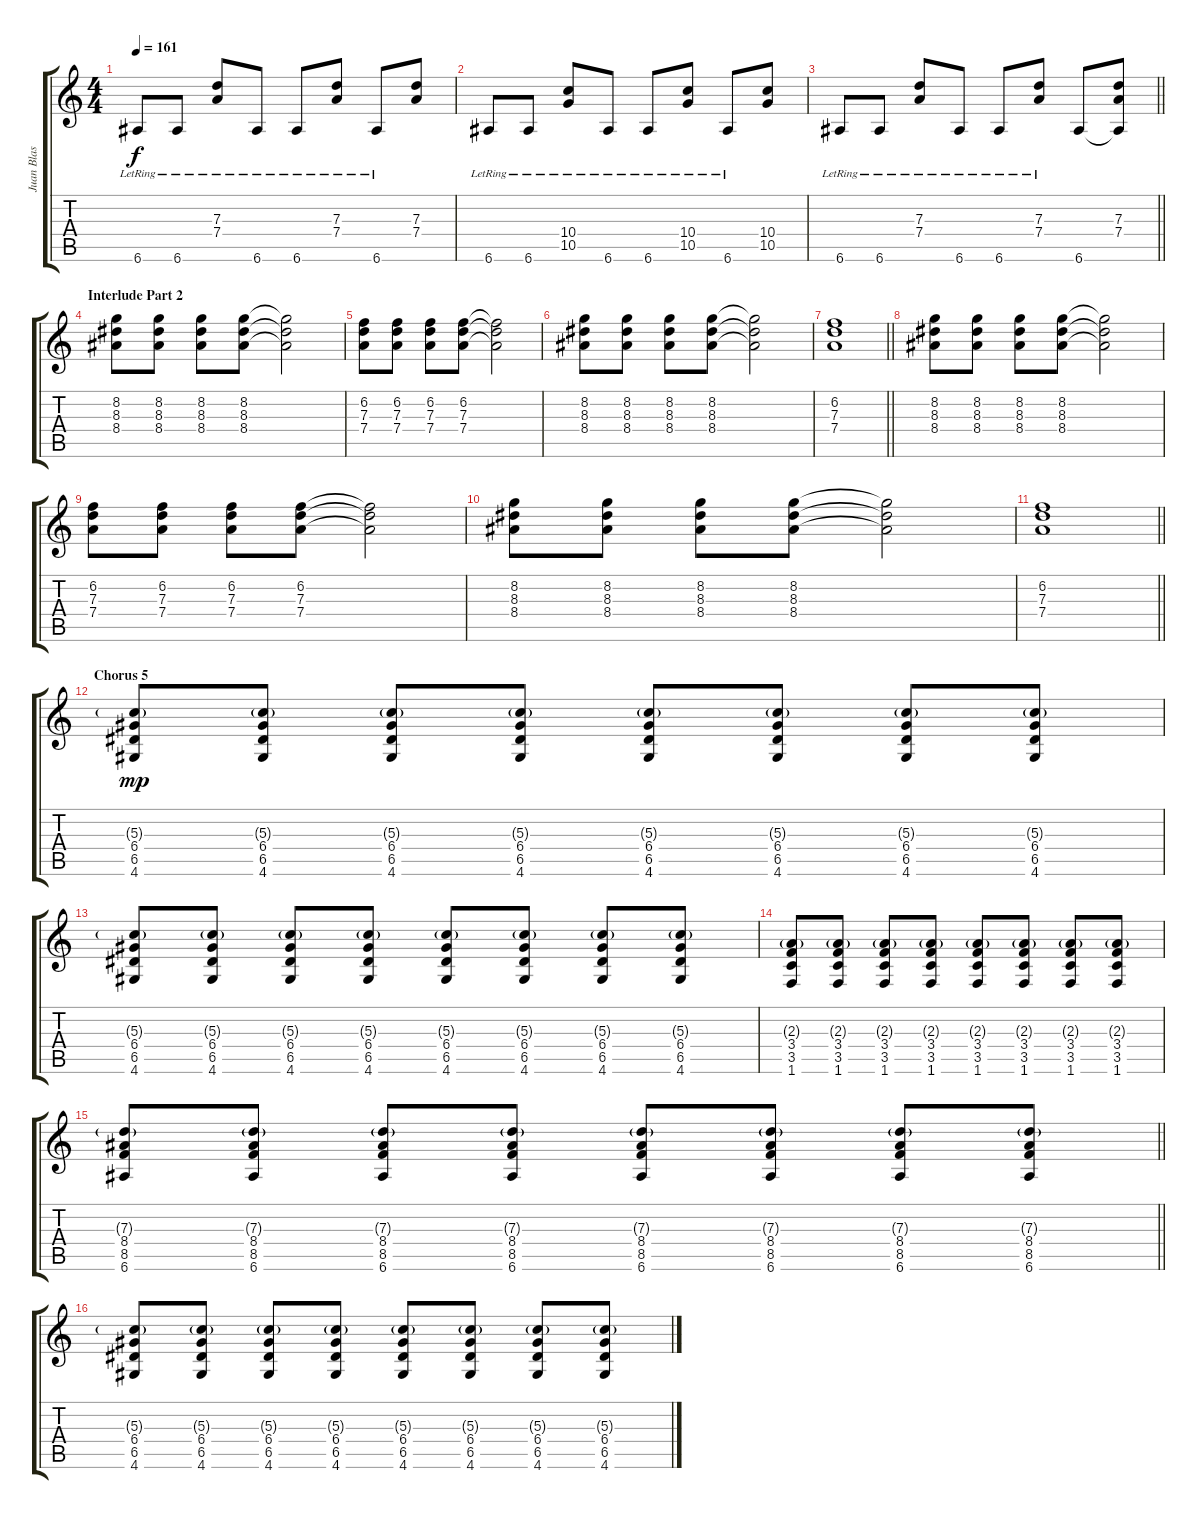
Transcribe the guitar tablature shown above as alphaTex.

\track ("Juan Blas" "Juan Blas") {instrument overdrivenguitar}
\staff {score tabs}
\tuning (E4 B3 G3 D3 A2 E2) {hide}
\ts (4 4)
\tempo 161
\clef g2
\ks c
6.6{lr}.8{dy f} 6.6{lr}.8 (7.3{lr} 7.4{lr}).8 6.6{lr}.8 6.6{lr}.8 (7.3{lr} 7.4{lr}).8 6.6{lr}.8 (7.3 7.4).8 |
6.6{lr}.8 6.6{lr}.8 (10.4{lr} 10.5{lr}).8 6.6{lr}.8 6.6{lr}.8 (10.4{lr} 10.5{lr}).8 6.6{lr}.8 (10.4 10.5).8 |
\barLineRight lightlight
6.6{lr}.8 6.6{lr}.8 (7.3{lr} 7.4{lr}).8 6.6{lr}.8 6.6{lr}.8 (7.3{lr} 7.4{lr}).8 6.6.8 (7.3 7.4 6.6{t}).8 |
\section ("" "Interlude Part 2")
(8.2 8.3 8.4).8{balance 14} (8.2 8.3 8.4).8 (8.2 8.3 8.4).8 (8.2 8.3 8.4).8 (8.2{t} 8.3{t} 8.4{t}).2 |
(6.2 7.3 7.4).8{balance 2} (6.2 7.3 7.4).8 (6.2 7.3 7.4).8 (6.2 7.3 7.4).8 (6.2{t} 7.3{t} 7.4{t}).2 |
(8.2 8.3 8.4).8{balance 14} (8.2 8.3 8.4).8 (8.2 8.3 8.4).8 (8.2 8.3 8.4).8 (8.2{t} 8.3{t} 8.4{t}).2 |
\barLineRight lightlight
(6.2 7.3 7.4).1{balance 2} |
(8.2 8.3 8.4).8{balance 14} (8.2 8.3 8.4).8 (8.2 8.3 8.4).8 (8.2 8.3 8.4).8 (8.2{t} 8.3{t} 8.4{t}).2 |
(6.2 7.3 7.4).8{balance 2} (6.2 7.3 7.4).8 (6.2 7.3 7.4).8 (6.2 7.3 7.4).8 (6.2{t} 7.3{t} 7.4{t}).2 |
(8.2 8.3 8.4).8{balance 14} (8.2 8.3 8.4).8 (8.2 8.3 8.4).8 (8.2 8.3 8.4).8 (8.2{t} 8.3{t} 8.4{t}).2 |
\barLineRight lightlight
(6.2 7.3 7.4).1{balance 8} |
\section ("" "Chorus 5")
(5.3{g} 6.4 6.5 4.6).8{dy mp instrument overdrivenguitar} (5.3{g} 6.4 6.5 4.6).8 (5.3{g} 6.4 6.5 4.6).8 (5.3{g} 6.4 6.5 4.6).8 (5.3{g} 6.4 6.5 4.6).8 (5.3{g} 6.4 6.5 4.6).8 (5.3{g} 6.4 6.5 4.6).8 (5.3{g} 6.4 6.5 4.6).8 |
(5.3{g} 6.4 6.5 4.6).8 (5.3{g} 6.4 6.5 4.6).8 (5.3{g} 6.4 6.5 4.6).8 (5.3{g} 6.4 6.5 4.6).8 (5.3{g} 6.4 6.5 4.6).8 (5.3{g} 6.4 6.5 4.6).8 (5.3{g} 6.4 6.5 4.6).8 (5.3{g} 6.4 6.5 4.6).8 |
(2.3{g} 3.4 3.5 1.6).8 (2.3{g} 3.4 3.5 1.6).8 (2.3{g} 3.4 3.5 1.6).8 (2.3{g} 3.4 3.5 1.6).8 (2.3{g} 3.4 3.5 1.6).8 (2.3{g} 3.4 3.5 1.6).8 (2.3{g} 3.4 3.5 1.6).8 (2.3{g} 3.4 3.5 1.6).8 |
\barLineRight lightlight
(7.3{g} 8.4 8.5 6.6).8 (7.3{g} 8.4 8.5 6.6).8 (7.3{g} 8.4 8.5 6.6).8 (7.3{g} 8.4 8.5 6.6).8 (7.3{g} 8.4 8.5 6.6).8 (7.3{g} 8.4 8.5 6.6).8 (7.3{g} 8.4 8.5 6.6).8 (7.3{g} 8.4 8.5 6.6).8 |
(5.3{g} 6.4 6.5 4.6).8 (5.3{g} 6.4 6.5 4.6).8 (5.3{g} 6.4 6.5 4.6).8 (5.3{g} 6.4 6.5 4.6).8 (5.3{g} 6.4 6.5 4.6).8 (5.3{g} 6.4 6.5 4.6).8 (5.3{g} 6.4 6.5 4.6).8 (5.3{g} 6.4 6.5 4.6).8
